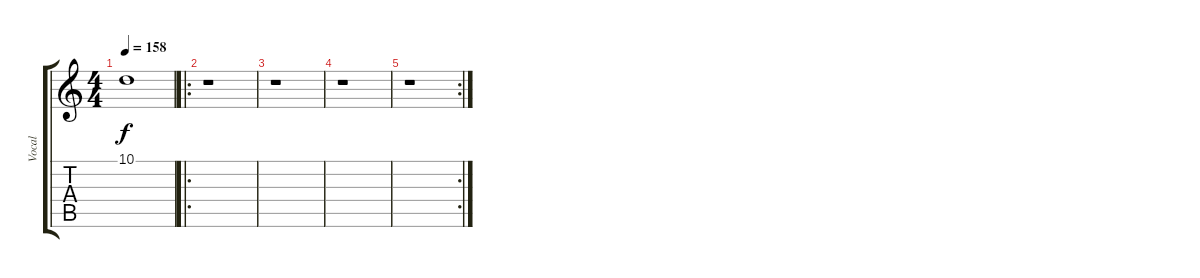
\track ("Vocal" "Vocal") {instrument lead6voice}
\staff {score tabs}
\tuning (E4 B3 G3 D3 A2 E2) {hide}
\ts (4 4)
\tempo 158
\clef g2
\ks c
10.1{t}.1{dy f} |
\ro
r.1 |
r.1 |
r.1 |
\rc 2
r.1
